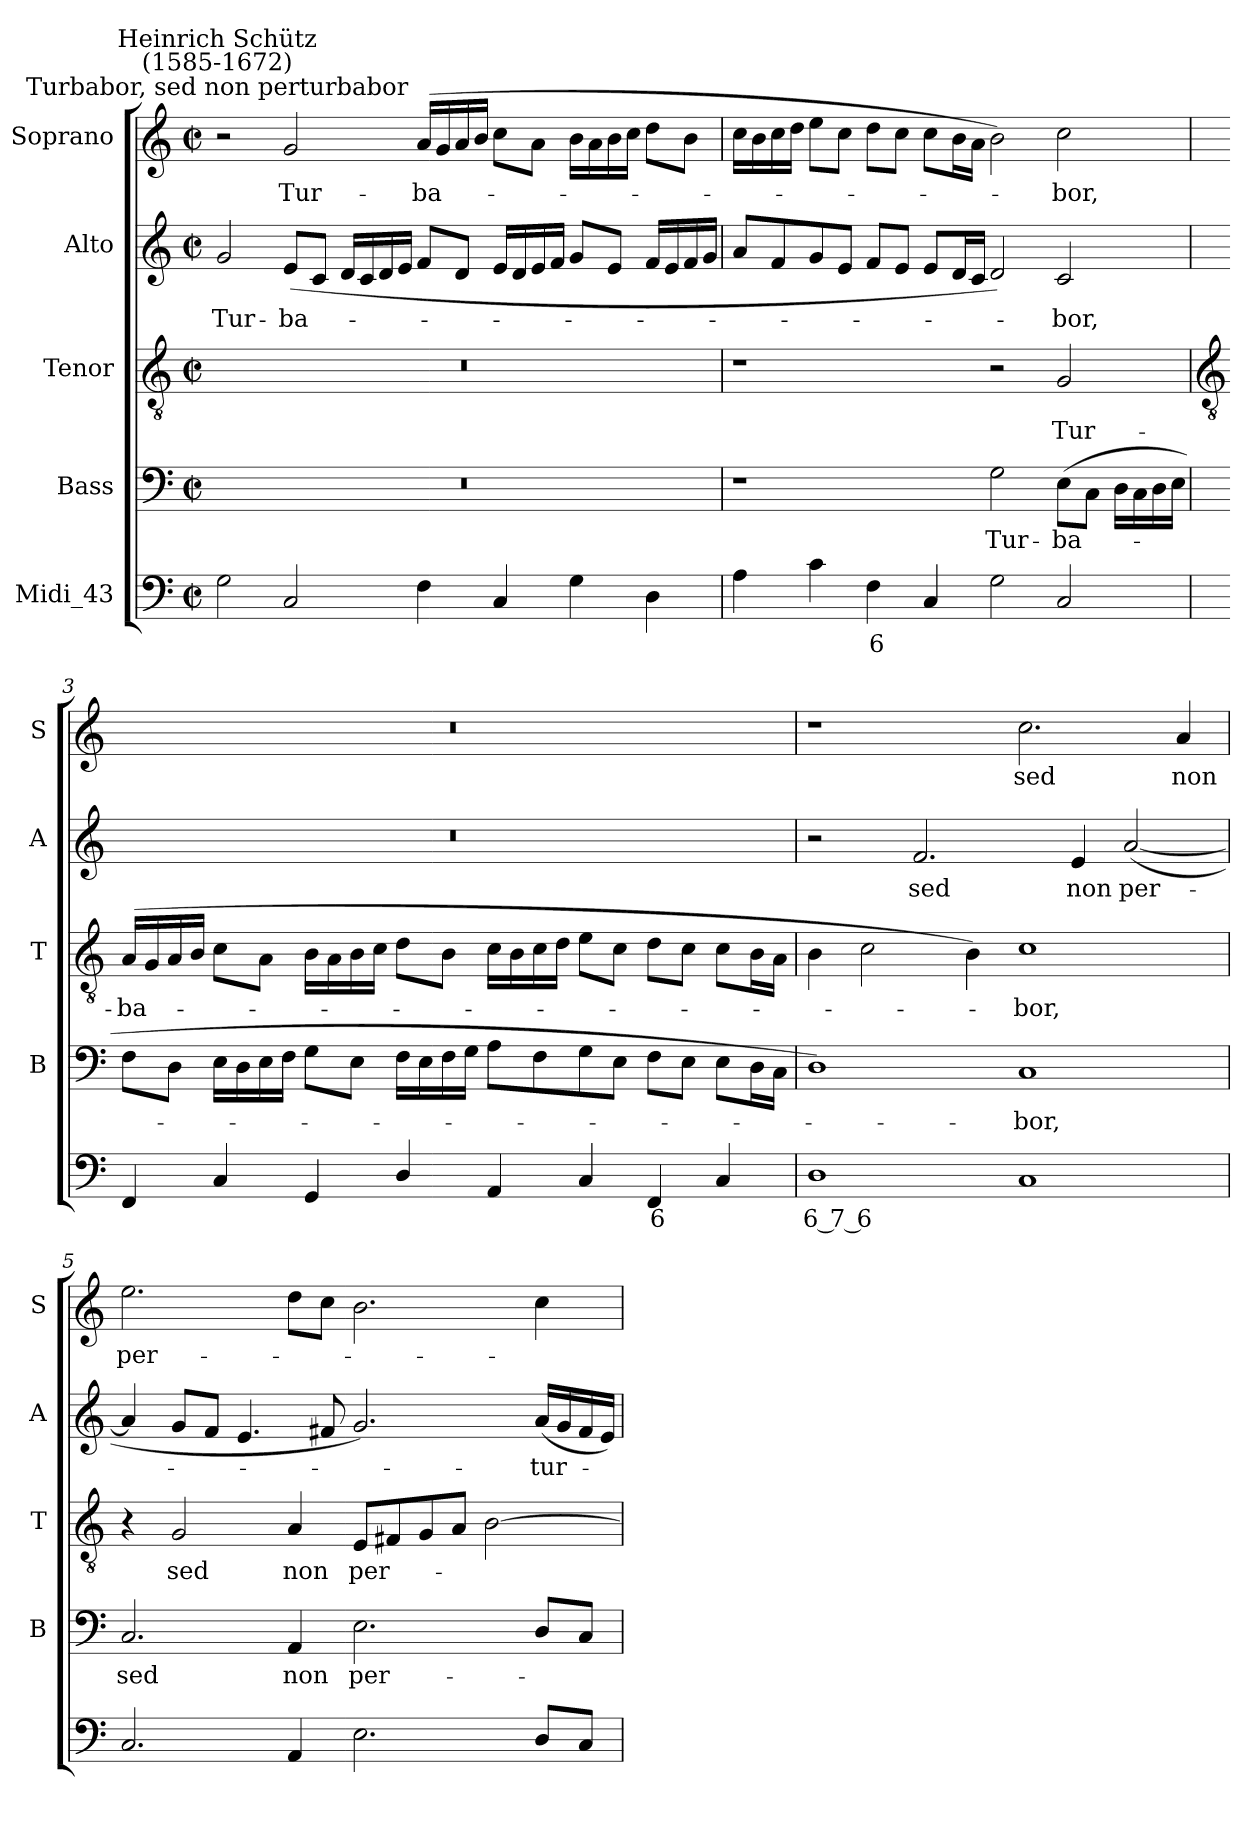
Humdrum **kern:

**kern	**text	**kern	**text	**kern	**text	**kern	**text	**kern	**text
*part5	*part5	*part4	*part4	*part3	*part3	*part2	*part2	*part1	*part1
*staff5	*staff5	*staff4	*staff4	*staff3	*staff3	*staff2	*staff2	*staff1	*staff1
*I"Midi_43	*	*I"Bass	*	*I"Tenor	*	*I"Alto	*	*I"Soprano	*
*	*	*I'B	*	*I'T	*	*I'A	*	*I'S	*
*clefF4	*	*clefF4	*	*clefGv2	*	*clefG2	*	*clefG2	*
*k[]	*	*k[]	*	*k[]	*	*k[]	*	*k[]	*
*C:	*	*C:	*	*C:	*	*C:	*	*C:	*
*M4/2	*	*M4/2	*	*M4/2	*	*M4/2	*	*M4/2	*
*met(c|)	*	*met(c|)	*	*met(c|)	*	*met(c|)	*	*met(c|)	*
=1	=1	=1	=1	=1	=1	=1	=1	=1	=1
!	!	!	!	!	!	!	!	!LO:TX:a:cj:t=Turbabor, sed non perturbabor	!
!	!	!	!	!	!	!	!	!LO:TX:a:cj:t=Heinrich Schütz\n(1585-1672)	!
!	!	!	!	!	!	!	!LO:LY:b	!	!
2G	.	0r	.	0r	.	2g	Tur-	2r	.
!	!	!	!	!	!	!	!LO:LY:b	!	!LO:LY:b
2C	.	.	.	.	.	(<8eL	-ba-	2g	Tur-
.	.	.	.	.	.	8cJ	.	.	.
.	.	.	.	.	.	16dLL	.	.	.
.	.	.	.	.	.	16c	.	.	.
.	.	.	.	.	.	16d	.	.	.
.	.	.	.	.	.	16eJJ	.	.	.
!	!	!	!	!	!	!	!	!	!LO:LY:b
4F	.	.	.	.	.	8fL	.	(>16aLL	-ba-
.	.	.	.	.	.	.	.	16g	.
.	.	.	.	.	.	8dJ	.	16a	.
.	.	.	.	.	.	.	.	16bJJ	.
4C	.	.	.	.	.	16eLL	.	8ccL	.
.	.	.	.	.	.	16d	.	.	.
.	.	.	.	.	.	16e	.	8aJ	.
.	.	.	.	.	.	16fJJ	.	.	.
4G	.	.	.	.	.	8gL	.	16bLL	.
.	.	.	.	.	.	.	.	16a	.
.	.	.	.	.	.	8eJ	.	16b	.
.	.	.	.	.	.	.	.	16ccJJ	.
4D	.	.	.	.	.	16fLL	.	8ddL	.
.	.	.	.	.	.	16e	.	.	.
.	.	.	.	.	.	16f	.	8bJ	.
.	.	.	.	.	.	16gJJ	.	.	.
=2	=2	=2	=2	=2	=2	=2	=2	=2	=2
4A	.	1r	.	1r	.	8aL	.	16ccLL	.
.	.	.	.	.	.	.	.	16b	.
.	.	.	.	.	.	8f	.	16cc	.
.	.	.	.	.	.	.	.	16ddJJ	.
4c	.	.	.	.	.	8g	.	8eeL	.
.	.	.	.	.	.	8eJ	.	8ccJ	.
!	!LO:LY:b	!	!	!	!	!	!	!	!
4F	6	.	.	.	.	8fL	.	8ddL	.
.	.	.	.	.	.	8eJ	.	8ccJ	.
4C	.	.	.	.	.	8eL	.	8ccL	.
.	.	.	.	.	.	16dL	.	16bL	.
.	.	.	.	.	.	16cJJ	.	16aJJ	.
!	!	!	!LO:LY:b	!	!	!	!	!	!
2G	.	2G	Tur-	2r	.	2d)	.	2b)	.
!	!	!	!LO:LY:b	!	!LO:LY:b	!	!LO:LY:b	!	!LO:LY:b
2C	.	(>8EL	-ba-	2G	Tur-	2c	bor,	2cc	bor,
.	.	8CJ	.	.	.	.	.	.	.
.	.	16DLL	.	.	.	.	.	.	.
.	.	16C	.	.	.	.	.	.	.
.	.	16D	.	.	.	.	.	.	.
.	.	16EJJ	.	.	.	.	.	.	.
!!LO:LB:g=z
=3	=3	=3	=3	=3	=3	=3	=3	=3	=3
*	*	*	*	*clefGv2	*	*	*	*	*
!	!	!	!	!	!LO:LY:b	!	!	!	!
4FF	.	8FL	.	(>16ALL	-ba-	0r	.	0r	.
.	.	.	.	16G	.	.	.	.	.
.	.	8DJ	.	16A	.	.	.	.	.
.	.	.	.	16BJJ	.	.	.	.	.
4C	.	16ELL	.	8cL	.	.	.	.	.
.	.	16D	.	.	.	.	.	.	.
.	.	16E	.	8AJ	.	.	.	.	.
.	.	16FJJ	.	.	.	.	.	.	.
4GG	.	8GL	.	16BLL	.	.	.	.	.
.	.	.	.	16A	.	.	.	.	.
.	.	8EJ	.	16B	.	.	.	.	.
.	.	.	.	16cJJ	.	.	.	.	.
4D/	.	16FLL	.	8dL	.	.	.	.	.
.	.	16E	.	.	.	.	.	.	.
.	.	16F	.	8BJ	.	.	.	.	.
.	.	16GJJ	.	.	.	.	.	.	.
4AA	.	8AL	.	16cLL	.	.	.	.	.
.	.	.	.	16B	.	.	.	.	.
.	.	8F	.	16c	.	.	.	.	.
.	.	.	.	16dJJ	.	.	.	.	.
4C	.	8G	.	8eL	.	.	.	.	.
.	.	8EJ	.	8cJ	.	.	.	.	.
!	!LO:LY:b	!	!	!	!	!	!	!	!
4FF	6	8FL	.	8dL	.	.	.	.	.
.	.	8EJ	.	8cJ	.	.	.	.	.
4C	.	8EL	.	8cL	.	.	.	.	.
.	.	16DL	.	16BL	.	.	.	.	.
.	.	16CJJ	.	16AJJ	.	.	.	.	.
=4	=4	=4	=4	=4	=4	=4	=4	=4	=4
!	!LO:LY:b	!	!	!	!	!	!	!	!
1D	6 7 6	1D)	.	4B	.	2r	.	1r	.
.	.	.	.	2c	.	.	.	.	.
!	!	!	!	!	!	!	!LO:LY:b	!	!
.	.	.	.	.	.	2.f	sed	.	.
.	.	.	.	4B)	.	.	.	.	.
!	!	!	!LO:LY:b	!	!LO:LY:b	!	!	!	!LO:LY:b
1C	.	1C	bor,	1c	bor,	.	.	2.cc	sed
!	!	!	!	!	!	!	!LO:LY:b	!	!
.	.	.	.	.	.	4e	non	.	.
!	!	!	!	!	!	!	!LO:LY:b	!	!
.	.	.	.	.	.	(<[2a	per-	.	.
!	!	!	!	!	!	!	!	!	!LO:LY:b
.	.	.	.	.	.	.	.	4a	non
=5	=5	=5	=5	=5	=5	=5	=5	=5	=5
!	!	!	!LO:LY:b	!	!	!	!	!	!LO:LY:b
2.C	.	2.C	sed	4r	.	4a]	.	2.ee	per-
!	!	!	!	!	!LO:LY:b	!	!	!	!
.	.	.	.	2G	sed	8gL	.	.	.
.	.	.	.	.	.	8fJ	.	.	.
.	.	.	.	.	.	4.e	.	.	.
!	!	!	!LO:LY:b	!	!LO:LY:b	!	!	!	!
4AA	.	4AA	non	4A	non	.	.	8ddL	.
.	.	.	.	.	.	8f#X	.	8ccJ	.
!	!	!	!LO:LY:b	!	!LO:LY:b	!	!	!	!
2.E	.	2.E	per-	8EL	per-	2.g)	.	2.b	.
.	.	.	.	8F#X	.	.	.	.	.
.	.	.	.	8G	.	.	.	.	.
.	.	.	.	8AJ	.	.	.	.	.
.	.	.	.	[2B	.	.	.	.	.
!	!	!	!	!	!	!	!LO:LY:b	!	!
8DL	.	8DL	.	.	.	(<16aLL	tur-	4cc	.
.	.	.	.	.	.	16g	.	.	.
8CJ	.	8CJ	.	.	.	16f#	.	.	.
.	.	.	.	.	.	16eJJ)	.	.	.
=	=	=	=	=	=	=	=	=	=
*-	*-	*-	*-	*-	*-	*-	*-	*-	*-
